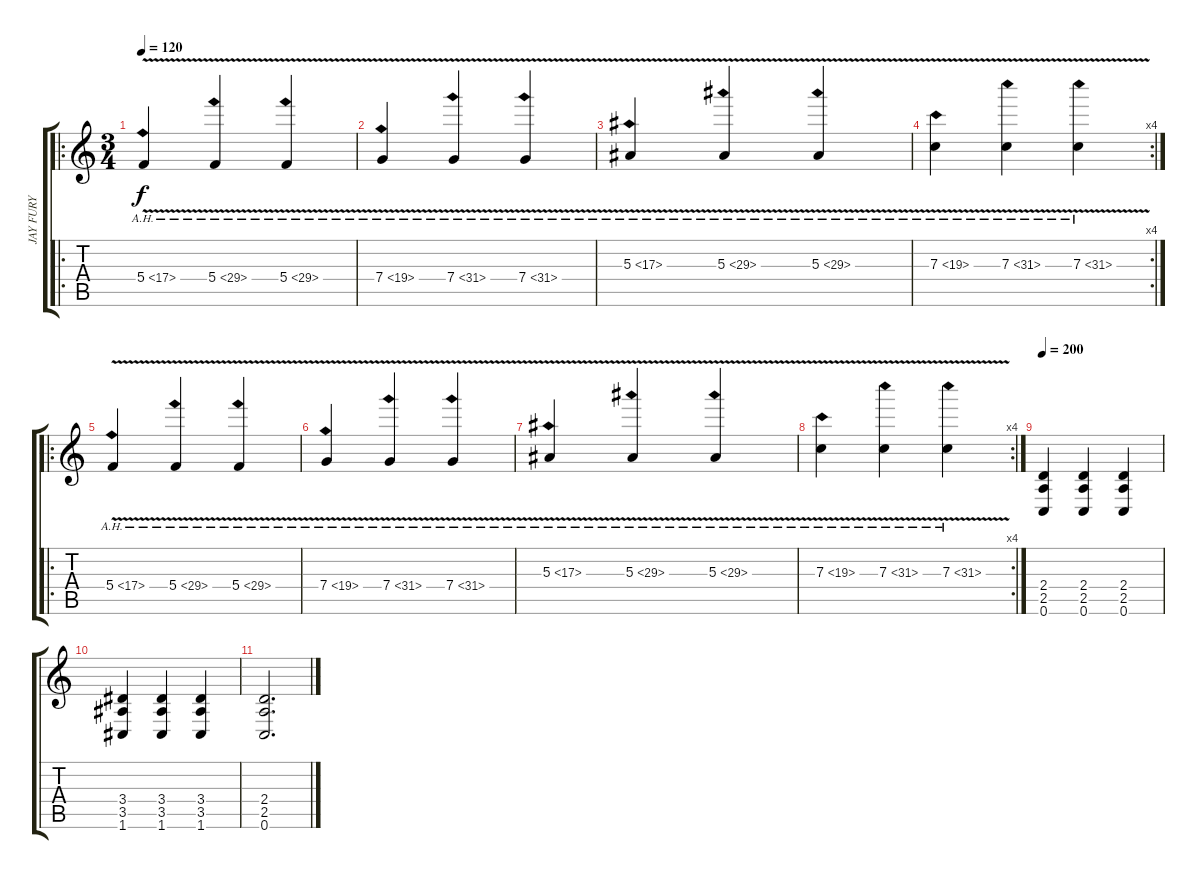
\track ("JAY FURY" "JAY FURY") {instrument distortionguitar}
\staff {score tabs}
\tuning (D4 A3 F3 C3 G2 C2) {hide}
\ro
\ts (3 4)
\tempo 120
\clef g2
\ks c
5.4{ah 12 v}.4{dy f} 5.4{ah 24 v}.4 5.4{ah 24 v}.4 |
7.4{ah 12 v}.4 7.4{ah 24 v}.4 7.4{ah 24 v}.4 |
5.3{ah 12 v}.4 5.3{ah 24 v}.4 5.3{ah 24 v}.4 |
\rc 4
7.3{ah 12 v}.4 7.3{ah 24 v}.4 7.3{ah 24 v}.4 |
\ro
5.4{ah 12 v}.4 5.4{ah 24 v}.4 5.4{ah 24 v}.4 |
7.4{ah 12 v}.4 7.4{ah 24 v}.4 7.4{ah 24 v}.4 |
5.3{ah 12 v}.4 5.3{ah 24 v}.4 5.3{ah 24 v}.4 |
\rc 4
7.3{ah 12 v}.4 7.3{ah 24 v}.4 7.3{ah 24 v}.4 |
\tempo 200
(2.4 2.5 0.6).4 (2.4 2.5 0.6).4 (2.4 2.5 0.6).4 |
(3.4 3.5 1.6).4 (3.4 3.5 1.6).4 (3.4 3.5 1.6).4 |
(2.4 2.5 0.6).2{d}
